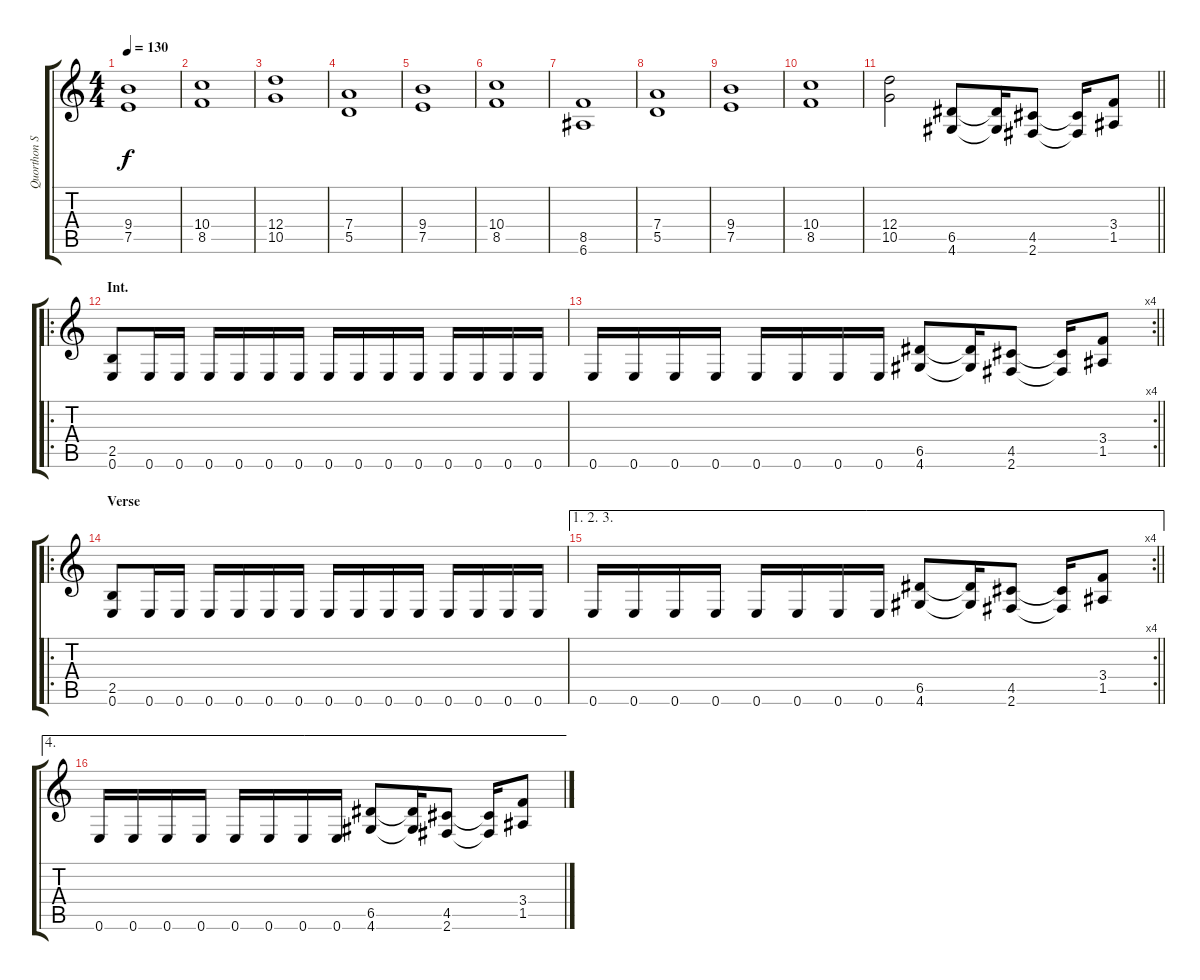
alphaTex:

\track ("Quorthon Seth" "Quorthon S") {instrument distortionguitar}
\staff {score tabs}
\tuning (E4 B3 G3 D3 A2 E2) {hide}
\ts (4 4)
\tempo 130
\clef g2
\ks c
(9.4 7.5).1{dy f} |
(10.4 8.5).1 |
(12.4 10.5).1 |
(7.4 5.5).1 |
(9.4 7.5).1 |
(10.4 8.5).1 |
(8.5 6.6).1 |
(7.4 5.5).1 |
(9.4 7.5).1 |
(10.4 8.5).1 |
\barLineRight lightlight
(12.4 10.5).2 (6.5 4.6).8 (6.5{t} 4.6{t}).16 (4.5 2.6).8 (4.5{t} 2.6{t}).16 (3.4 1.5).8 |
\ro
\section ("" "Int.")
(2.5 0.6).8 0.6.16 0.6.16 0.6.16 0.6.16 0.6.16 0.6.16 0.6.16 0.6.16 0.6.16 0.6.16 0.6.16 0.6.16 0.6.16 0.6.16 |
\rc 4
\barLineRight lightlight
0.6.16 0.6.16 0.6.16 0.6.16 0.6.16 0.6.16 0.6.16 0.6.16 (6.5 4.6).8 (6.5{t} 4.6{t}).16 (4.5 2.6).8 (4.5{t} 2.6{t}).16 (3.4 1.5).8 |
\ro
\section ("" "Verse")
(2.5 0.6).8 0.6.16 0.6.16 0.6.16 0.6.16 0.6.16 0.6.16 0.6.16 0.6.16 0.6.16 0.6.16 0.6.16 0.6.16 0.6.16 0.6.16 |
\ae (1 2 3)
\rc 4
\barLineRight lightlight
0.6.16 0.6.16 0.6.16 0.6.16 0.6.16 0.6.16 0.6.16 0.6.16 (6.5 4.6).8 (6.5{t} 4.6{t}).16 (4.5 2.6).8 (4.5{t} 2.6{t}).16 (3.4 1.5).8 |
\ae 4
0.6.16 0.6.16 0.6.16 0.6.16 0.6.16 0.6.16 0.6.16 0.6.16 (6.5 4.6).8 (6.5{t} 4.6{t}).16 (4.5 2.6).8 (4.5{t} 2.6{t}).16 (3.4 1.5).8
